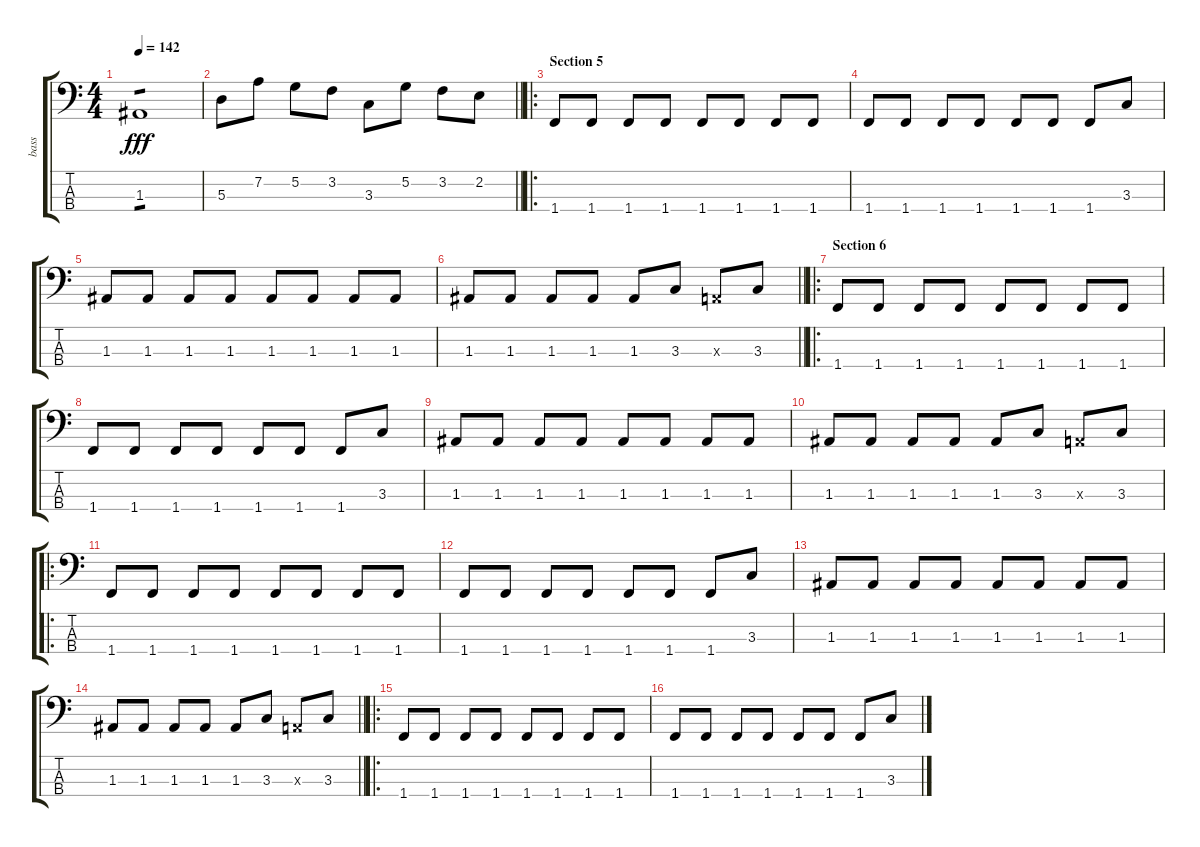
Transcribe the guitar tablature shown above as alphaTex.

\track ("bass" "bass") {instrument electricbassfinger}
\staff {score tabs}
\tuning (G2 D2 A1 E1) {hide}
\ts (4 4)
\tempo 142
\clef f4
\ks c
1.3.1{tp 1 dy fff} |
\barLineRight lightlight
5.3.8 7.2.8 5.2.8 3.2.8 3.3.8 5.2.8 3.2.8 2.2.8 |
\ro
\section ("" "Section 5")
1.4.8 1.4.8 1.4.8 1.4.8 1.4.8 1.4.8 1.4.8 1.4.8 |
1.4.8 1.4.8 1.4.8 1.4.8 1.4.8 1.4.8 1.4.8 3.3.8 |
1.3.8 1.3.8 1.3.8 1.3.8 1.3.8 1.3.8 1.3.8 1.3.8 |
\barLineRight lightlight
1.3.8 1.3.8 1.3.8 1.3.8 1.3.8 3.3.8 0.3{x}.8 3.3.8 |
\ro
\section ("" "Section 6")
1.4.8 1.4.8 1.4.8 1.4.8 1.4.8 1.4.8 1.4.8 1.4.8 |
1.4.8 1.4.8 1.4.8 1.4.8 1.4.8 1.4.8 1.4.8 3.3.8 |
1.3.8 1.3.8 1.3.8 1.3.8 1.3.8 1.3.8 1.3.8 1.3.8 |
1.3.8 1.3.8 1.3.8 1.3.8 1.3.8 3.3.8 0.3{x}.8 3.3.8 |
\ro
1.4.8 1.4.8 1.4.8 1.4.8 1.4.8 1.4.8 1.4.8 1.4.8 |
1.4.8 1.4.8 1.4.8 1.4.8 1.4.8 1.4.8 1.4.8 3.3.8 |
1.3.8 1.3.8 1.3.8 1.3.8 1.3.8 1.3.8 1.3.8 1.3.8 |
\barLineRight lightlight
1.3.8 1.3.8 1.3.8 1.3.8 1.3.8 3.3.8 0.3{x}.8 3.3.8 |
\ro
1.4.8 1.4.8 1.4.8 1.4.8 1.4.8 1.4.8 1.4.8 1.4.8 |
1.4.8 1.4.8 1.4.8 1.4.8 1.4.8 1.4.8 1.4.8 3.3.8
